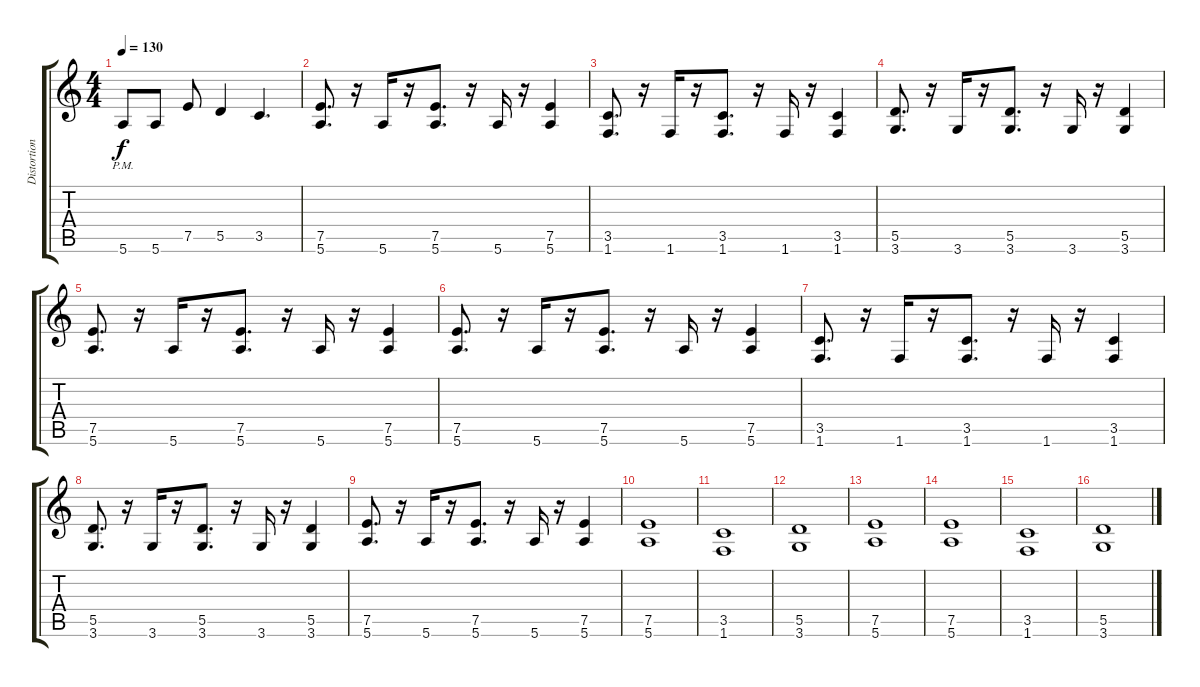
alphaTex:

\track ("Distortion Guitar" "Distortion") {instrument distortionguitar}
\staff {score tabs}
\tuning (E4 B3 G3 D3 A2 E2) {hide}
\ts (4 4)
\tempo 130
\clef g2
\ks c
5.6{pm}.8{dy f} 5.6.8 7.5.8 5.5.4 3.5.4{d} |
(7.5 5.6).8{d} r.16 5.6.16 r.16 (7.5 5.6).8{d} r.16 5.6.16 r.16 (7.5 5.6).4 |
(3.5 1.6).8{d} r.16 1.6.16 r.16 (3.5 1.6).8{d} r.16 1.6.16 r.16 (3.5 1.6).4 |
(5.5 3.6).8{d} r.16 3.6.16 r.16 (5.5 3.6).8{d} r.16 3.6.16 r.16 (5.5 3.6).4 |
(7.5 5.6).8{d} r.16 5.6.16 r.16 (7.5 5.6).8{d} r.16 5.6.16 r.16 (7.5 5.6).4 |
(7.5 5.6).8{d} r.16 5.6.16 r.16 (7.5 5.6).8{d} r.16 5.6.16 r.16 (7.5 5.6).4 |
(3.5 1.6).8{d} r.16 1.6.16 r.16 (3.5 1.6).8{d} r.16 1.6.16 r.16 (3.5 1.6).4 |
(5.5 3.6).8{d} r.16 3.6.16 r.16 (5.5 3.6).8{d} r.16 3.6.16 r.16 (5.5 3.6).4 |
(7.5 5.6).8{d} r.16 5.6.16 r.16 (7.5 5.6).8{d} r.16 5.6.16 r.16 (7.5 5.6).4 |
(7.5 5.6).1 |
(3.5 1.6).1 |
(5.5 3.6).1 |
(7.5 5.6).1 |
(7.5 5.6).1 |
(3.5 1.6).1 |
(5.5 3.6).1
